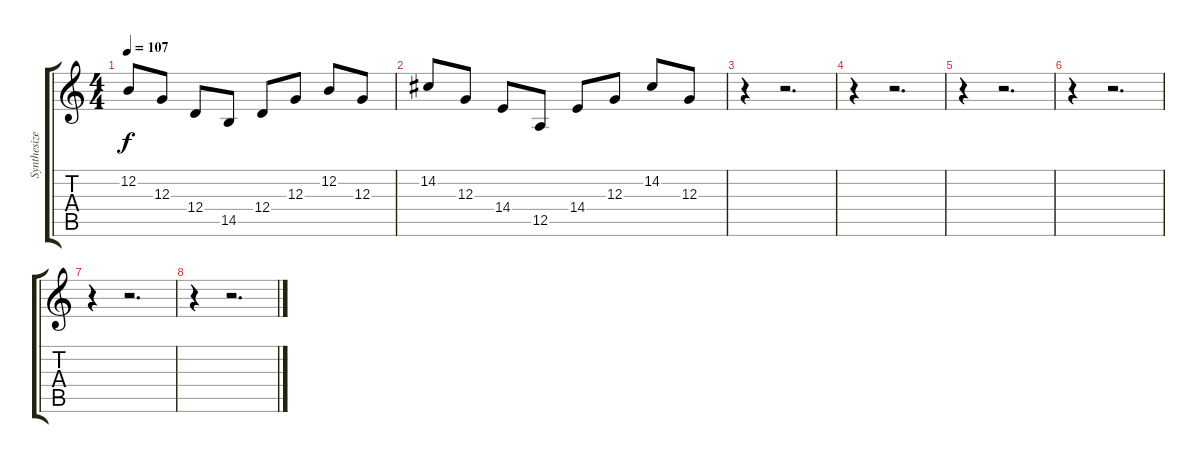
\track ("Synthesizer" "Synthesize") {instrument lead1square}
\staff {score tabs}
\tuning (E4 B3 G3 D3 A2 E2) {hide}
\ts (4 4)
\tempo 107
\clef g2
\ks c
12.2.8{dy f} 12.3.8 12.4.8 14.5.8 12.4.8 12.3.8 12.2.8 12.3.8 |
14.2.8 12.3.8 14.4.8 12.5.8 14.4.8 12.3.8 14.2.8 12.3.8 |
r.4 r.2{d} |
r.4 r.2{d} |
r.4 r.2{d} |
r.4 r.2{d} |
r.4 r.2{d} |
r.4 r.2{d}
